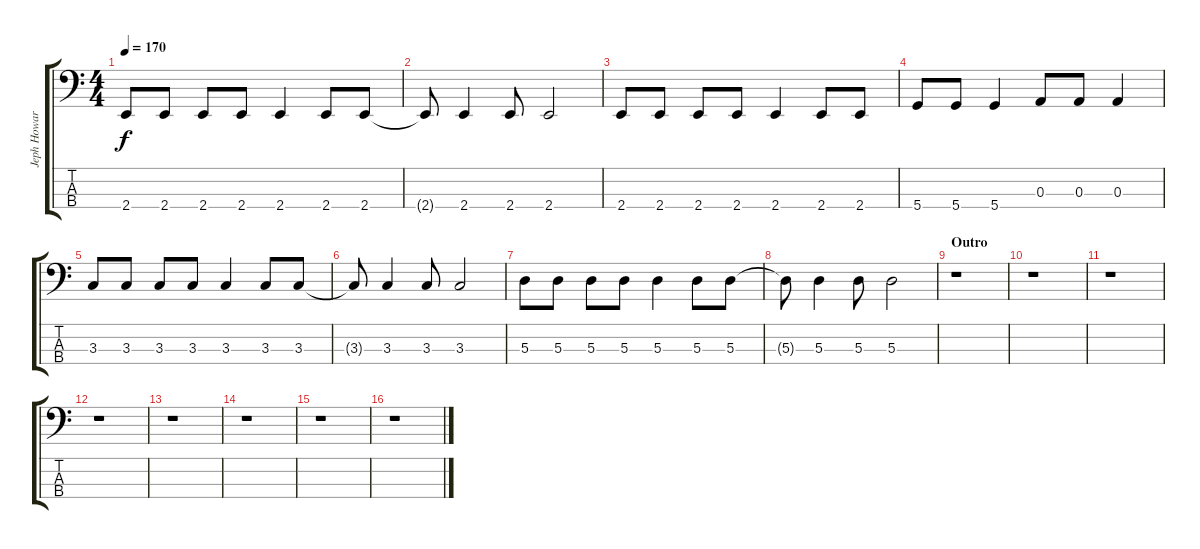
\track ("Jeph Howard" "Jeph Howar") {instrument electricbasspick}
\staff {score tabs}
\tuning (G2 D2 A1 D1) {hide}
\ts (4 4)
\tempo 170
\clef f4
\ks c
2.4.8{dy f} 2.4.8 2.4.8 2.4.8 2.4.4 2.4.8 2.4.8 |
2.4{t}.8 2.4.4 2.4.8 2.4.2 |
2.4.8 2.4.8 2.4.8 2.4.8 2.4.4 2.4.8 2.4.8 |
5.4.8 5.4.8 5.4.4 0.3.8 0.3.8 0.3.4 |
3.3.8 3.3.8 3.3.8 3.3.8 3.3.4 3.3.8 3.3.8 |
3.3{t}.8 3.3.4 3.3.8 3.3.2 |
5.3.8 5.3.8 5.3.8 5.3.8 5.3.4 5.3.8 5.3.8 |
5.3{t}.8 5.3.4 5.3.8 5.3.2 |
\section ("" "Outro")
r.1 |
r.1 |
r.1 |
r.1 |
r.1 |
r.1 |
r.1 |
r.1
